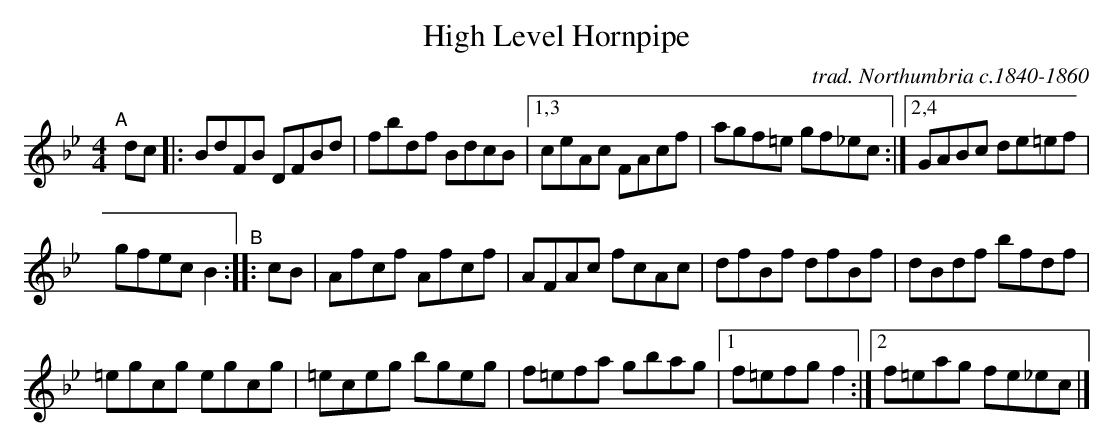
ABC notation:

X:1
T: High Level Hornpipe
O: trad. Northumbria c.1840-1860
e: NEFR #75
M: 4/4
L: 1/8
K: Bb
"^A"[|] dc \
|: BdFB DFBd | fbdf BdcB |[1,3 ceAc FAcf | agf=e gf_ec :|[2,4 GABc de=ef |
gfec B2 "^B":: cB | Afcf Afcf | AFAc fcAc | dfBf dfBf | dBdf bfdf |
=egcg egcg | =eceg bgeg | f=efa  gbag |1 f=efg f2 :|2 f=eag fe_ec |]
